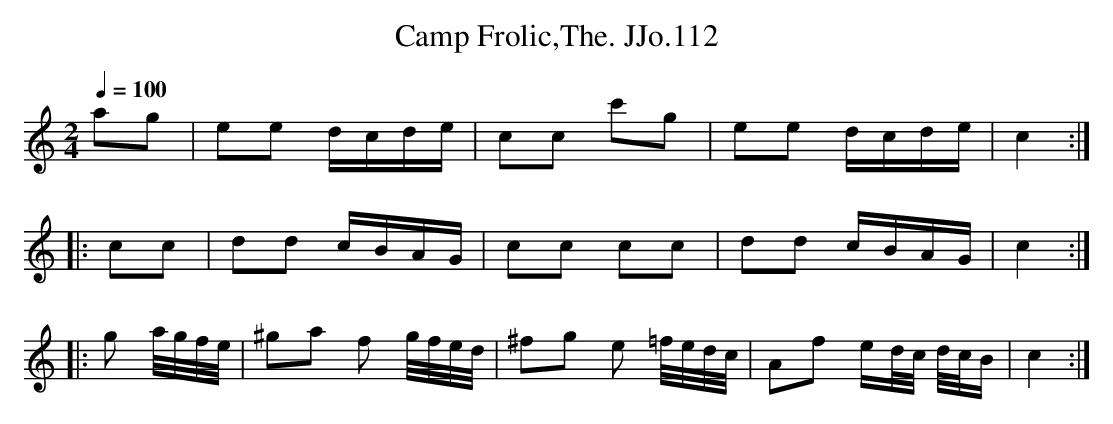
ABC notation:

X:1
T:Camp Frolic,The. JJo.112
L:1/8
M:2/4
Q:1/4=100
K:C
ag|ee d/c/d/e/|cc c'g|ee d/c/d/e/|c2:|!
|:cc|dd c/B/A/G/|cc cc|dd c/B/A/G/|c2:|!
|:g a/4g/4f/4e/4|^ga f g/4f/4e/4d/4|\
^fg e =f/4e/4d/4c/4|Af e/d/4c/4 d/4c/4B/|c2:|
